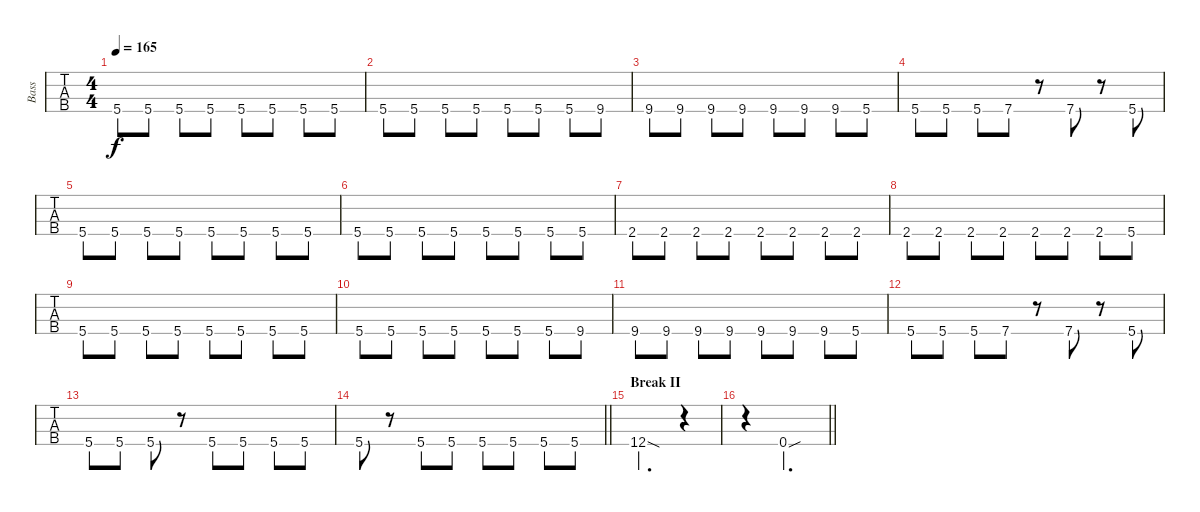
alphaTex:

\track ("Bass" "Bass") {instrument electricbassfinger}
\staff {tabs}
\tuning (Gb2 D2 A1 D1) {hide}
\ts (4 4)
\tempo 165
\clef f4
\ks eminor
5.4.8{dy f} 5.4.8 5.4.8 5.4.8 5.4.8 5.4.8 5.4.8 5.4.8 |
5.4.8 5.4.8 5.4.8 5.4.8 5.4.8 5.4.8 5.4.8 9.4.8 |
9.4.8 9.4.8 9.4.8 9.4.8 9.4.8 9.4.8 9.4.8 5.4.8 |
5.4.8 5.4.8 5.4.8 7.4.8 r.8 7.4.8 r.8 5.4.8 |
5.4.8 5.4.8 5.4.8 5.4.8 5.4.8 5.4.8 5.4.8 5.4.8 |
5.4.8 5.4.8 5.4.8 5.4.8 5.4.8 5.4.8 5.4.8 5.4.8 |
2.4.8 2.4.8 2.4.8 2.4.8 2.4.8 2.4.8 2.4.8 2.4.8 |
2.4.8 2.4.8 2.4.8 2.4.8 2.4.8 2.4.8 2.4.8 5.4.8 |
5.4.8 5.4.8 5.4.8 5.4.8 5.4.8 5.4.8 5.4.8 5.4.8 |
5.4.8 5.4.8 5.4.8 5.4.8 5.4.8 5.4.8 5.4.8 9.4.8 |
9.4.8 9.4.8 9.4.8 9.4.8 9.4.8 9.4.8 9.4.8 5.4.8 |
5.4.8 5.4.8 5.4.8 7.4.8 r.8 7.4.8 r.8 5.4.8 |
5.4.8 5.4.8 5.4.8 r.8 5.4.8 5.4.8 5.4.8 5.4.8 |
\barLineRight lightlight
5.4.8 r.8 5.4.8 5.4.8 5.4.8 5.4.8 5.4.8 5.4.8 |
\section ("" "Break II")
12.4{sod}.2{d} r.4 |
\barLineRight lightlight
r.4 0.4{sou}.2{d}
